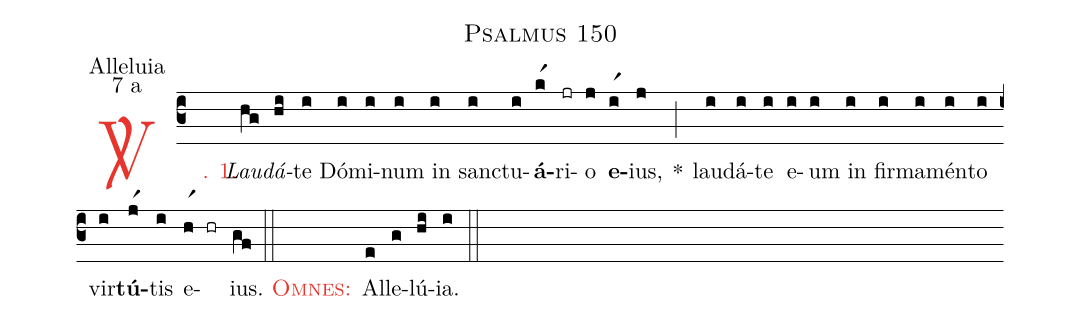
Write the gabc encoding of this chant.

name: Psalmus 150;
office-part: Alleluia;
mode: 7;
mode-differentia: a;
%%
(c3)

<c><sp>V/</sp>. 1.</c>() <i>Lau</i>(hg)<i>dá</i>(hi)te(i) Dó(i)mi(i)num(i) in(i) sanc(i)tu(i)<b>á</b>(kr1)ri(jr)o(j) <b>e</b>(ir1)ius,(j) *(;) lau(i)dá(i)te(i) e(i)um(i) in(i) fir(i)ma(i)mén(i)to(i) vir(i)<b>tú</b>(jr1)tis(i) e(hr1)(hr)ius.(gf)

(::)

<nlba><c><sc>Omnes</sc>:</c>() Al</nlba>(e)le(g)lú(hi)ia.(i)

(::)
